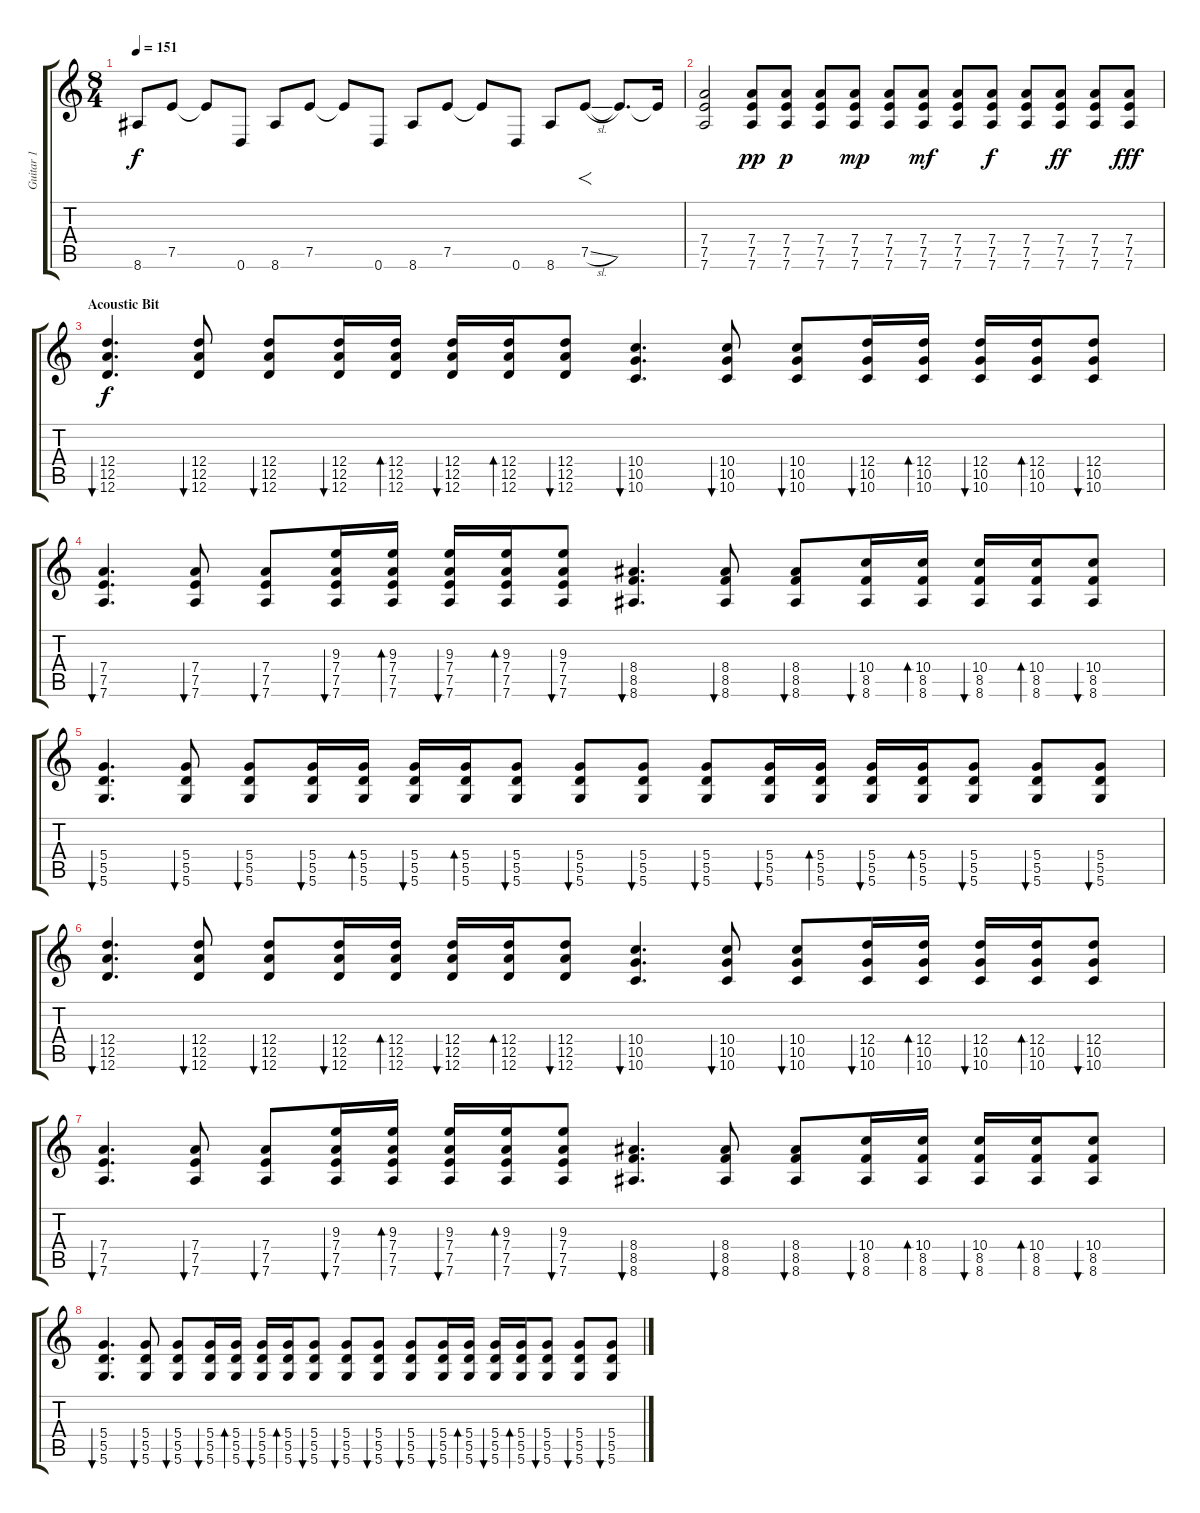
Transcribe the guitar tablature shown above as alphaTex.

\track ("Guitar 1" "Guitar 1") {instrument electricguitarmuted}
\staff {score tabs}
\tuning (E4 B3 G3 D3 A2 D2) {hide}
\ts (8 4)
\tempo 151
\clef g2
\ks c
8.6.8{dy f} 7.5.8 7.5{t}.8 0.6.8 8.6.8 7.5.8 7.5{t}.8 0.6.8 8.6.8 7.5.8 7.5{t}.8 0.6.8 8.6.8 7.5{sl}.8{f} 7.5{t}.8{d} 7.5{t}.16 |
(7.4 7.5 7.6).2 (7.4 7.5 7.6).8{dy pp} (7.4 7.5 7.6).8{dy p} (7.4 7.5 7.6).8 (7.4 7.5 7.6).8{dy mp} (7.4 7.5 7.6).8 (7.4 7.5 7.6).8{dy mf} (7.4 7.5 7.6).8 (7.4 7.5 7.6).8{dy f} (7.4 7.5 7.6).8 (7.4 7.5 7.6).8{dy ff} (7.4 7.5 7.6).8 (7.4 7.5 7.6).8{dy fff} |
\section ("" "Acoustic Bit")
(12.4 12.5 12.6).4{d bu 120 dy f instrument electricguitarmuted} (12.4 12.5 12.6).8{bu 120} (12.4 12.5 12.6).8{bu 120} (12.4 12.5 12.6).16{bu 120} (12.4 12.5 12.6).16{bd 120} (12.4 12.5 12.6).16{bu 120} (12.4 12.5 12.6).16{bd 120} (12.4 12.5 12.6).8{bu 120} (10.4 10.5 10.6).4{d bu 120} (10.4 10.5 10.6).8{bu 120} (10.4 10.5 10.6).8{bu 120} (12.4 10.5 10.6).16{bu 120} (12.4 10.5 10.6).16{bd 120} (12.4 10.5 10.6).16{bu 120} (12.4 10.5 10.6).16{bd 120} (12.4 10.5 10.6).8{bu 120} |
(7.4 7.5 7.6).4{d bu 120} (7.4 7.5 7.6).8{bu 120} (7.4 7.5 7.6).8{bu 120} (9.3 7.4 7.5 7.6).16{bu 120} (9.3 7.4 7.5 7.6).16{bd 120} (9.3 7.4 7.5 7.6).16{bu 120} (9.3 7.4 7.5 7.6).16{bd 120} (9.3 7.4 7.5 7.6).8{bu 120} (8.4 8.5 8.6).4{d bu 120} (8.4 8.5 8.6).8{bu 120} (8.4 8.5 8.6).8{bu 120} (10.4 8.5 8.6).16{bu 120} (10.4 8.5 8.6).16{bd 120} (10.4 8.5 8.6).16{bu 120} (10.4 8.5 8.6).16{bd 120} (10.4 8.5 8.6).8{bu 120} |
(5.4 5.5 5.6).4{d bu 120} (5.4 5.5 5.6).8{bu 120} (5.4 5.5 5.6).8{bu 120} (5.4 5.5 5.6).16{bu 120} (5.4 5.5 5.6).16{bd 120} (5.4 5.5 5.6).16{bu 120} (5.4 5.5 5.6).16{bd 120} (5.4 5.5 5.6).8{bu 120} (5.4 5.5 5.6).8{bu 120} (5.4 5.5 5.6).8{bu 120} (5.4 5.5 5.6).8{bu 120} (5.4 5.5 5.6).16{bu 120} (5.4 5.5 5.6).16{bd 120} (5.4 5.5 5.6).16{bu 120} (5.4 5.5 5.6).16{bd 120} (5.4 5.5 5.6).8{bu 120} (5.4 5.5 5.6).8{bu 120} (5.4 5.5 5.6).8{bu 120} |
(12.4 12.5 12.6).4{d bu 120 instrument electricguitarmuted} (12.4 12.5 12.6).8{bu 120} (12.4 12.5 12.6).8{bu 120} (12.4 12.5 12.6).16{bu 120} (12.4 12.5 12.6).16{bd 120} (12.4 12.5 12.6).16{bu 120} (12.4 12.5 12.6).16{bd 120} (12.4 12.5 12.6).8{bu 120} (10.4 10.5 10.6).4{d bu 120} (10.4 10.5 10.6).8{bu 120} (10.4 10.5 10.6).8{bu 120} (12.4 10.5 10.6).16{bu 120} (12.4 10.5 10.6).16{bd 120} (12.4 10.5 10.6).16{bu 120} (12.4 10.5 10.6).16{bd 120} (12.4 10.5 10.6).8{bu 120} |
(7.4 7.5 7.6).4{d bu 120} (7.4 7.5 7.6).8{bu 120} (7.4 7.5 7.6).8{bu 120} (9.3 7.4 7.5 7.6).16{bu 120} (9.3 7.4 7.5 7.6).16{bd 120} (9.3 7.4 7.5 7.6).16{bu 120} (9.3 7.4 7.5 7.6).16{bd 120} (9.3 7.4 7.5 7.6).8{bu 120} (8.4 8.5 8.6).4{d bu 120} (8.4 8.5 8.6).8{bu 120} (8.4 8.5 8.6).8{bu 120} (10.4 8.5 8.6).16{bu 120} (10.4 8.5 8.6).16{bd 120} (10.4 8.5 8.6).16{bu 120} (10.4 8.5 8.6).16{bd 120} (10.4 8.5 8.6).8{bu 120} |
(5.4 5.5 5.6).4{d bu 120} (5.4 5.5 5.6).8{bu 120} (5.4 5.5 5.6).8{bu 120} (5.4 5.5 5.6).16{bu 120} (5.4 5.5 5.6).16{bd 120} (5.4 5.5 5.6).16{bu 120} (5.4 5.5 5.6).16{bd 120} (5.4 5.5 5.6).8{bu 120} (5.4 5.5 5.6).8{bu 120} (5.4 5.5 5.6).8{bu 120} (5.4 5.5 5.6).8{bu 120} (5.4 5.5 5.6).16{bu 120} (5.4 5.5 5.6).16{bd 120} (5.4 5.5 5.6).16{bu 120} (5.4 5.5 5.6).16{bd 120} (5.4 5.5 5.6).8{bu 120} (5.4 5.5 5.6).8{bu 120} (5.4 5.5 5.6).8{bu 120}
